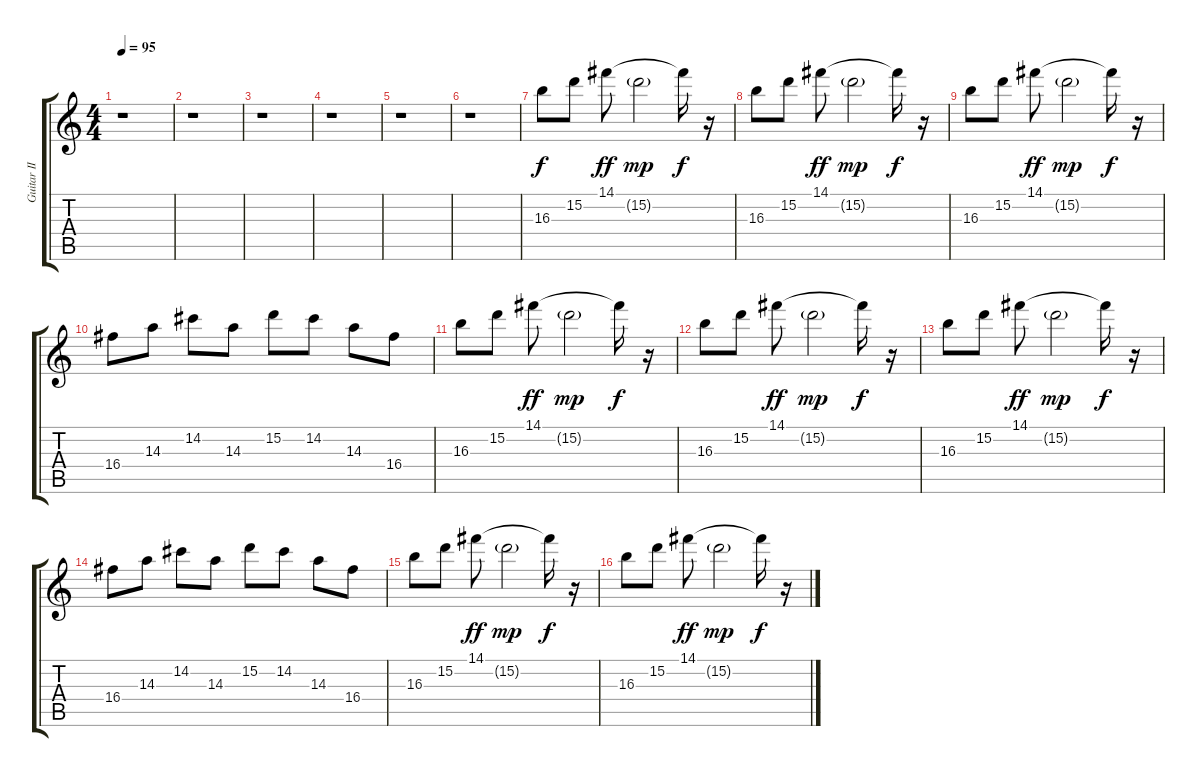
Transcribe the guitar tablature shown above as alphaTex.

\track ("Guitar II" "Guitar II") {instrument electricguitarjazz}
\staff {score tabs}
\tuning (E4 B3 G3 D3 A2 E2) {hide}
\ts (4 4)
\tempo 95
\clef g2
\ks c
r.1{dy f instrument electricguitarjazz} |
r.1 |
r.1 |
r.1 |
r.1 |
r.1 |
16.3.8 15.2.8 14.1.8{dy ff} 15.2{g}.2{dy mp} 14.1{t}.16{dy f} r.16 |
16.3.8 15.2.8 14.1.8{dy ff} 15.2{g}.2{dy mp} 14.1{t}.16{dy f} r.16 |
16.3.8 15.2.8 14.1.8{dy ff} 15.2{g}.2{dy mp} 14.1{t}.16{dy f} r.16 |
16.4.8 14.3.8 14.2.8 14.3.8 15.2.8 14.2.8 14.3.8 16.4.8 |
16.3.8 15.2.8 14.1.8{dy ff} 15.2{g}.2{dy mp} 14.1{t}.16{dy f} r.16 |
16.3.8 15.2.8 14.1.8{dy ff} 15.2{g}.2{dy mp} 14.1{t}.16{dy f} r.16 |
16.3.8 15.2.8 14.1.8{dy ff} 15.2{g}.2{dy mp} 14.1{t}.16{dy f} r.16 |
16.4.8 14.3.8 14.2.8 14.3.8 15.2.8 14.2.8 14.3.8 16.4.8 |
16.3.8 15.2.8 14.1.8{dy ff} 15.2{g}.2{dy mp} 14.1{t}.16{dy f} r.16 |
16.3.8 15.2.8 14.1.8{dy ff} 15.2{g}.2{dy mp} 14.1{t}.16{dy f} r.16
